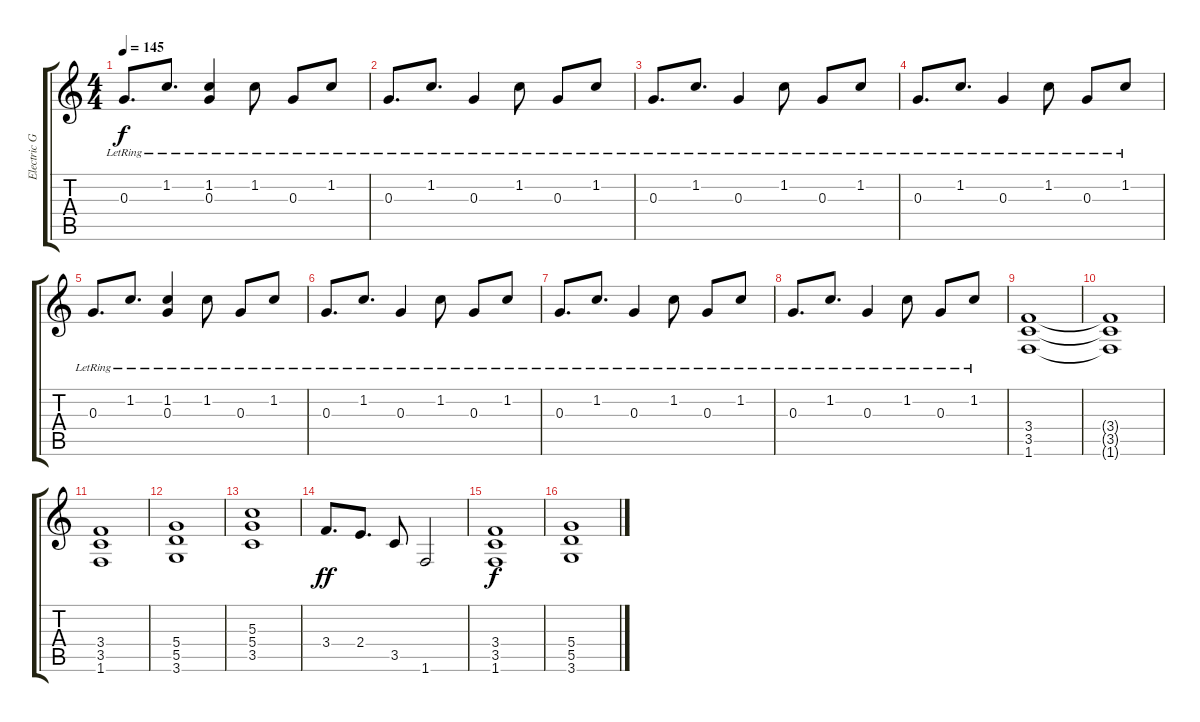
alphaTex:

\track ("Electric Guitar" "Electric G") {instrument overdrivenguitar}
\staff {score tabs}
\tuning (E4 B3 G3 D3 A2 E2) {hide}
\ts (4 4)
\tempo 145
\clef g2
\ks c
0.3{lr}.8{d dy f} 1.2{lr}.8{d} (1.2{lr} 0.3{lr}).4 1.2{lr}.8 0.3{lr}.8 1.2{lr}.8 |
0.3{lr}.8{d} 1.2{lr}.8{d} 0.3{lr}.4 1.2{lr}.8 0.3{lr}.8 1.2{lr}.8 |
0.3{lr}.8{d} 1.2{lr}.8{d} 0.3{lr}.4 1.2{lr}.8 0.3{lr}.8 1.2{lr}.8 |
0.3{lr}.8{d} 1.2{lr}.8{d} 0.3{lr}.4 1.2{lr}.8 0.3{lr}.8 1.2{lr}.8 |
0.3{lr}.8{d} 1.2{lr}.8{d} (1.2{lr} 0.3{lr}).4 1.2{lr}.8 0.3{lr}.8 1.2{lr}.8 |
0.3{lr}.8{d} 1.2{lr}.8{d} 0.3{lr}.4 1.2{lr}.8 0.3{lr}.8 1.2{lr}.8 |
0.3{lr}.8{d} 1.2{lr}.8{d} 0.3{lr}.4 1.2{lr}.8 0.3{lr}.8 1.2{lr}.8 |
0.3{lr}.8{d} 1.2{lr}.8{d} 0.3{lr}.4 1.2{lr}.8 0.3{lr}.8 1.2{lr}.8 |
(3.4 3.5 1.6).1 |
(3.4{t} 3.5{t} 1.6{t}).1 |
(3.4 3.5 1.6).1 |
(5.4 5.5 3.6).1 |
(5.3 5.4 3.5).1 |
3.4.8{d dy ff} 2.4.8{d} 3.5.8 1.6.2 |
(3.4 3.5 1.6).1{dy f} |
(5.4 5.5 3.6).1
